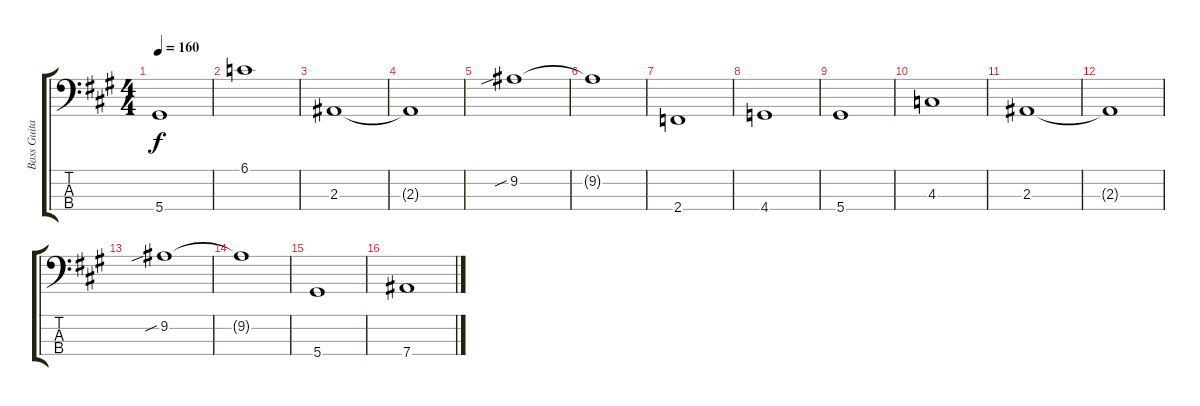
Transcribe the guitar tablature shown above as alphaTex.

\track ("Bass Guitar" "Bass Guita") {instrument electricbassfinger}
\staff {score tabs}
\tuning (Gb2 Db2 Ab1 Eb1) {hide}
\ts (4 4)
\tempo 160
\clef f4
\ks a
5.4.1{dy f} |
6.1.1 |
2.3.1 |
2.3{t}.1 |
9.2{sib}.1 |
9.2{t}.1 |
2.4.1 |
4.4.1 |
5.4.1 |
4.3.1 |
2.3.1 |
2.3{t}.1 |
9.2{sib}.1 |
9.2{t}.1 |
5.4.1 |
7.4.1
